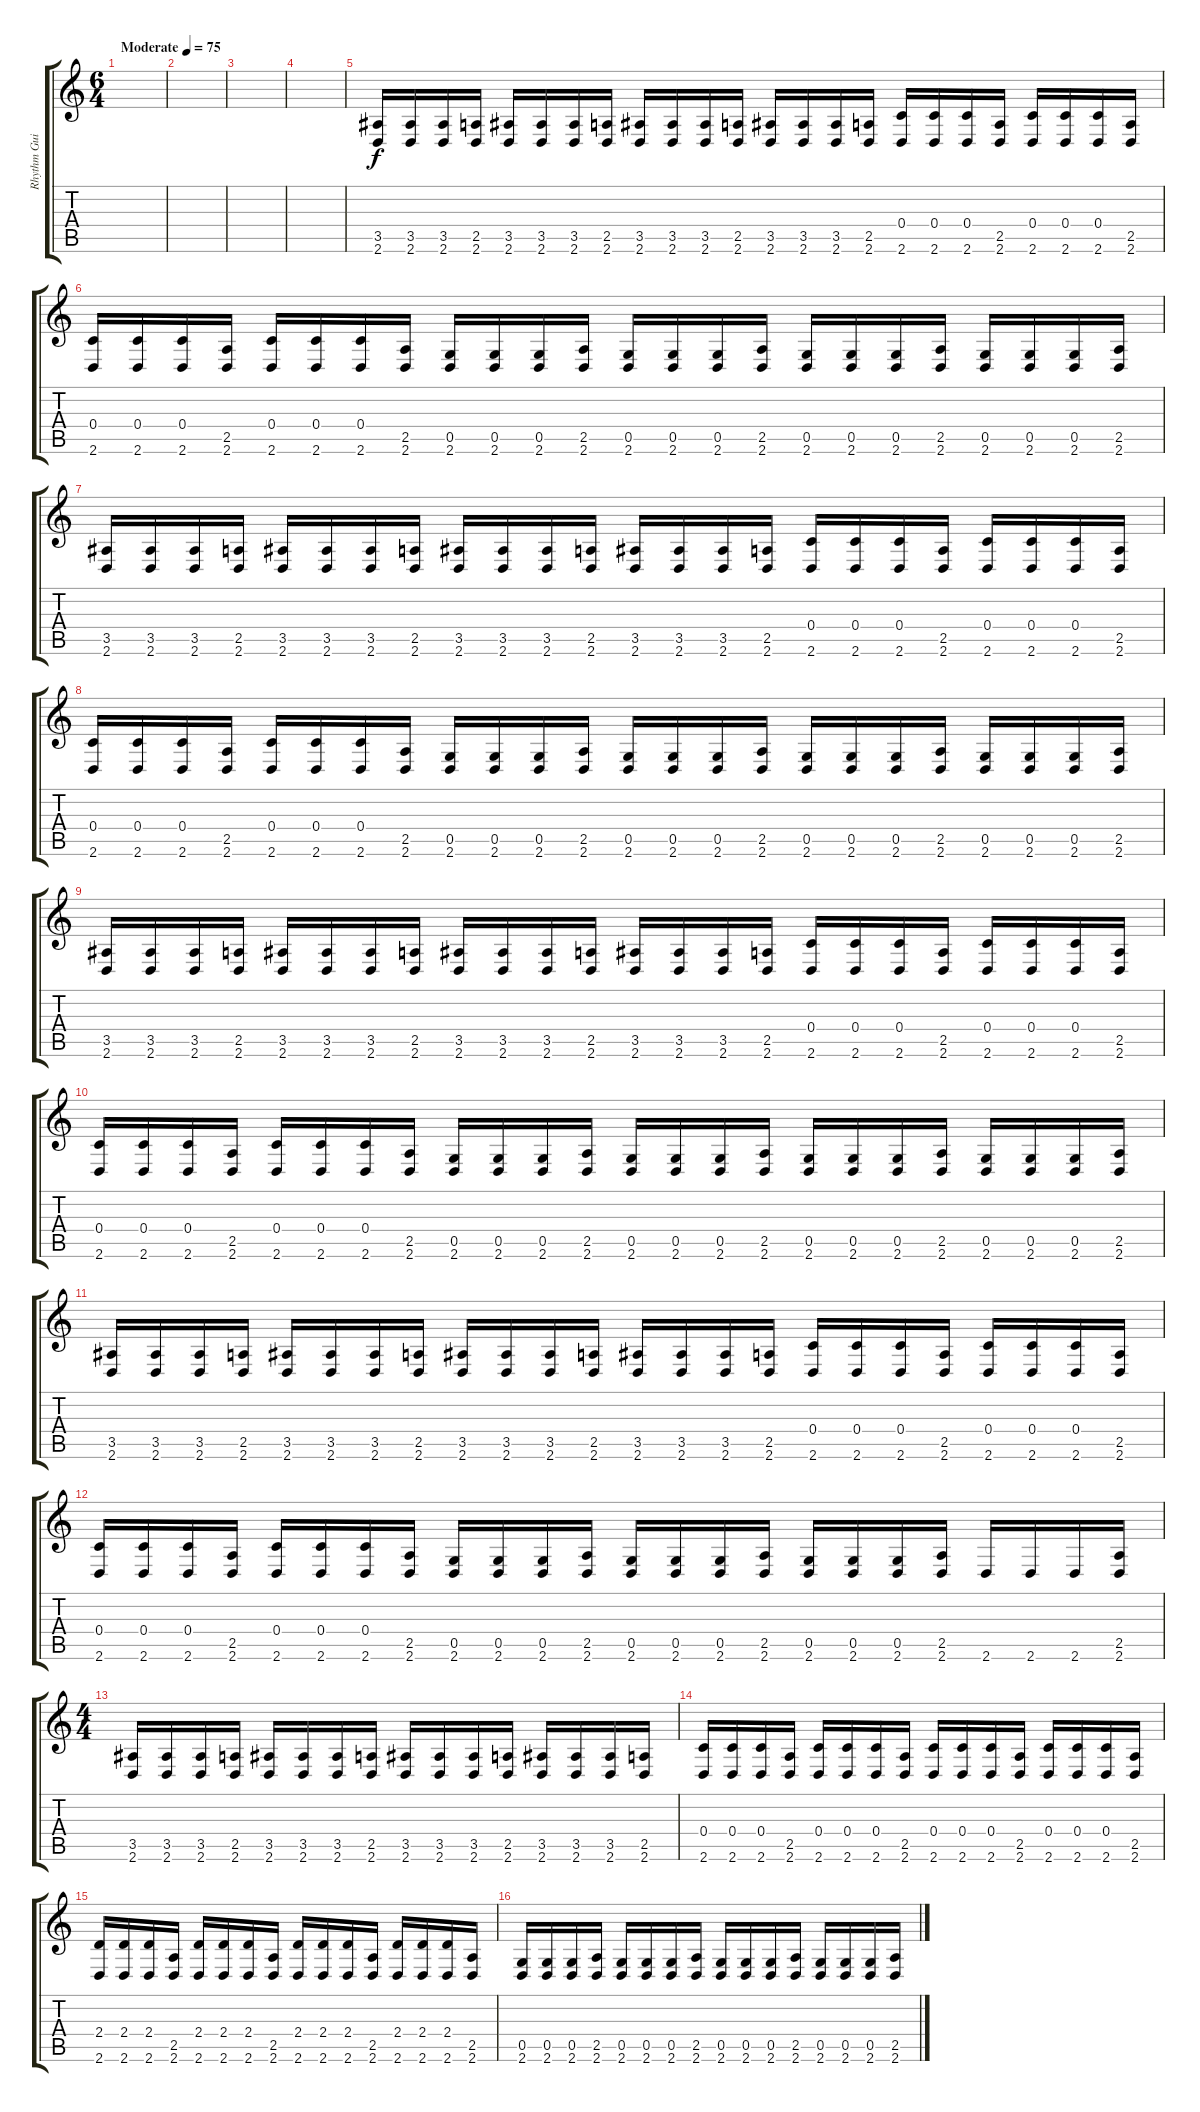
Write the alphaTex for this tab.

\track ("Rhythm Guitar" "Rhythm Gui") {instrument distortionguitar}
\staff {score tabs}
\tuning (D4 A3 F3 C3 G2 C2) {hide}
\ts (6 4)
\tempo (75 "Moderate")
\clef g2
\ks c
|
|
|
|
(3.5 2.6).16 (3.5 2.6).16 (3.5 2.6).16 (2.5 2.6).16 (3.5 2.6).16 (3.5 2.6).16 (3.5 2.6).16 (2.5 2.6).16 (3.5 2.6).16 (3.5 2.6).16 (3.5 2.6).16 (2.5 2.6).16 (3.5 2.6).16 (3.5 2.6).16 (3.5 2.6).16 (2.5 2.6).16 (0.4 2.6).16 (0.4 2.6).16 (0.4 2.6).16 (2.5 2.6).16 (0.4 2.6).16 (0.4 2.6).16 (0.4 2.6).16 (2.5 2.6).16 |
(0.4 2.6).16 (0.4 2.6).16 (0.4 2.6).16 (2.5 2.6).16 (0.4 2.6).16 (0.4 2.6).16 (0.4 2.6).16 (2.5 2.6).16 (0.5 2.6).16 (0.5 2.6).16 (0.5 2.6).16 (2.5 2.6).16 (0.5 2.6).16 (0.5 2.6).16 (0.5 2.6).16 (2.5 2.6).16 (0.5 2.6).16 (0.5 2.6).16 (0.5 2.6).16 (2.5 2.6).16 (0.5 2.6).16 (0.5 2.6).16 (0.5 2.6).16 (2.5 2.6).16 |
(3.5 2.6).16 (3.5 2.6).16 (3.5 2.6).16 (2.5 2.6).16 (3.5 2.6).16 (3.5 2.6).16 (3.5 2.6).16 (2.5 2.6).16 (3.5 2.6).16 (3.5 2.6).16 (3.5 2.6).16 (2.5 2.6).16 (3.5 2.6).16 (3.5 2.6).16 (3.5 2.6).16 (2.5 2.6).16 (0.4 2.6).16 (0.4 2.6).16 (0.4 2.6).16 (2.5 2.6).16 (0.4 2.6).16 (0.4 2.6).16 (0.4 2.6).16 (2.5 2.6).16 |
(0.4 2.6).16 (0.4 2.6).16 (0.4 2.6).16 (2.5 2.6).16 (0.4 2.6).16 (0.4 2.6).16 (0.4 2.6).16 (2.5 2.6).16 (0.5 2.6).16 (0.5 2.6).16 (0.5 2.6).16 (2.5 2.6).16 (0.5 2.6).16 (0.5 2.6).16 (0.5 2.6).16 (2.5 2.6).16 (0.5 2.6).16 (0.5 2.6).16 (0.5 2.6).16 (2.5 2.6).16 (0.5 2.6).16 (0.5 2.6).16 (0.5 2.6).16 (2.5 2.6).16 |
(3.5 2.6).16 (3.5 2.6).16 (3.5 2.6).16 (2.5 2.6).16 (3.5 2.6).16 (3.5 2.6).16 (3.5 2.6).16 (2.5 2.6).16 (3.5 2.6).16 (3.5 2.6).16 (3.5 2.6).16 (2.5 2.6).16 (3.5 2.6).16 (3.5 2.6).16 (3.5 2.6).16 (2.5 2.6).16 (0.4 2.6).16 (0.4 2.6).16 (0.4 2.6).16 (2.5 2.6).16 (0.4 2.6).16 (0.4 2.6).16 (0.4 2.6).16 (2.5 2.6).16 |
(0.4 2.6).16 (0.4 2.6).16 (0.4 2.6).16 (2.5 2.6).16 (0.4 2.6).16 (0.4 2.6).16 (0.4 2.6).16 (2.5 2.6).16 (0.5 2.6).16 (0.5 2.6).16 (0.5 2.6).16 (2.5 2.6).16 (0.5 2.6).16 (0.5 2.6).16 (0.5 2.6).16 (2.5 2.6).16 (0.5 2.6).16 (0.5 2.6).16 (0.5 2.6).16 (2.5 2.6).16 (0.5 2.6).16 (0.5 2.6).16 (0.5 2.6).16 (2.5 2.6).16 |
(3.5 2.6).16 (3.5 2.6).16 (3.5 2.6).16 (2.5 2.6).16 (3.5 2.6).16 (3.5 2.6).16 (3.5 2.6).16 (2.5 2.6).16 (3.5 2.6).16 (3.5 2.6).16 (3.5 2.6).16 (2.5 2.6).16 (3.5 2.6).16 (3.5 2.6).16 (3.5 2.6).16 (2.5 2.6).16 (0.4 2.6).16 (0.4 2.6).16 (0.4 2.6).16 (2.5 2.6).16 (0.4 2.6).16 (0.4 2.6).16 (0.4 2.6).16 (2.5 2.6).16 |
(0.4 2.6).16 (0.4 2.6).16 (0.4 2.6).16 (2.5 2.6).16 (0.4 2.6).16 (0.4 2.6).16 (0.4 2.6).16 (2.5 2.6).16 (0.5 2.6).16 (0.5 2.6).16 (0.5 2.6).16 (2.5 2.6).16 (0.5 2.6).16 (0.5 2.6).16 (0.5 2.6).16 (2.5 2.6).16 (0.5 2.6).16 (0.5 2.6).16 (0.5 2.6).16 (2.5 2.6).16 2.6.16 2.6.16 2.6.16 (2.5 2.6).16 |
\ts (4 4)
(3.5 2.6).16 (3.5 2.6).16 (3.5 2.6).16 (2.5 2.6).16 (3.5 2.6).16 (3.5 2.6).16 (3.5 2.6).16 (2.5 2.6).16 (3.5 2.6).16 (3.5 2.6).16 (3.5 2.6).16 (2.5 2.6).16 (3.5 2.6).16 (3.5 2.6).16 (3.5 2.6).16 (2.5 2.6).16 |
(0.4 2.6).16 (0.4 2.6).16 (0.4 2.6).16 (2.5 2.6).16 (0.4 2.6).16 (0.4 2.6).16 (0.4 2.6).16 (2.5 2.6).16 (0.4 2.6).16 (0.4 2.6).16 (0.4 2.6).16 (2.5 2.6).16 (0.4 2.6).16 (0.4 2.6).16 (0.4 2.6).16 (2.5 2.6).16 |
(2.4 2.6).16 (2.4 2.6).16 (2.4 2.6).16 (2.5 2.6).16 (2.4 2.6).16 (2.4 2.6).16 (2.4 2.6).16 (2.5 2.6).16 (2.4 2.6).16 (2.4 2.6).16 (2.4 2.6).16 (2.5 2.6).16 (2.4 2.6).16 (2.4 2.6).16 (2.4 2.6).16 (2.5 2.6).16 |
(0.5 2.6).16 (0.5 2.6).16 (0.5 2.6).16 (2.5 2.6).16 (0.5 2.6).16 (0.5 2.6).16 (0.5 2.6).16 (2.5 2.6).16 (0.5 2.6).16 (0.5 2.6).16 (0.5 2.6).16 (2.5 2.6).16 (0.5 2.6).16 (0.5 2.6).16 (0.5 2.6).16 (2.5 2.6).16
